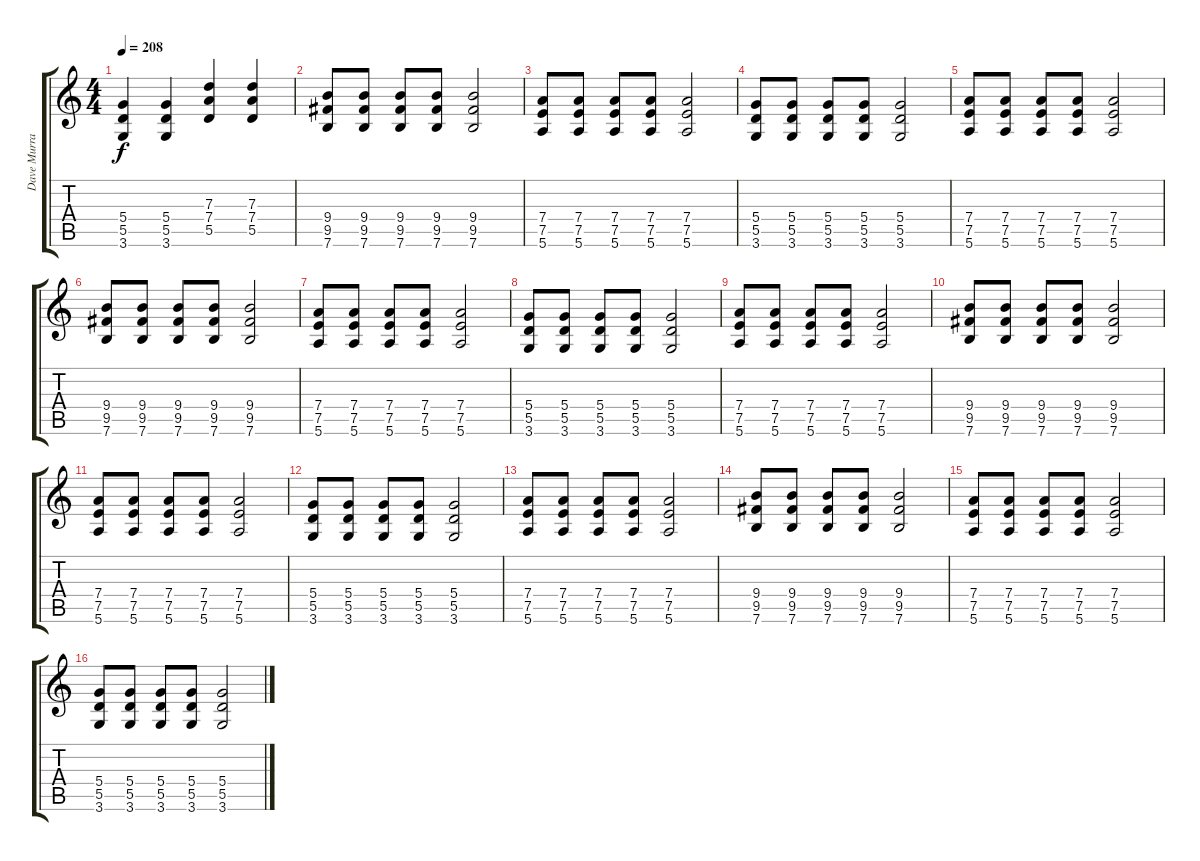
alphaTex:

\track ("Dave Murray" "Dave Murra") {instrument overdrivenguitar}
\staff {score tabs}
\tuning (E4 B3 G3 D3 A2 E2) {hide}
\ts (4 4)
\tempo 208
\clef g2
\ks c
(5.4 5.5 3.6).4{dy f} (5.4 5.5 3.6).4 (7.3 7.4 5.5).4 (7.3 7.4 5.5).4 |
(9.4 9.5 7.6).8 (9.4 9.5 7.6).8 (9.4 9.5 7.6).8 (9.4 9.5 7.6).8 (9.4 9.5 7.6).2 |
(7.4 7.5 5.6).8 (7.4 7.5 5.6).8 (7.4 7.5 5.6).8 (7.4 7.5 5.6).8 (7.4 7.5 5.6).2 |
(5.4 5.5 3.6).8 (5.4 5.5 3.6).8 (5.4 5.5 3.6).8 (5.4 5.5 3.6).8 (5.4 5.5 3.6).2 |
(7.4 7.5 5.6).8 (7.4 7.5 5.6).8 (7.4 7.5 5.6).8 (7.4 7.5 5.6).8 (7.4 7.5 5.6).2 |
(9.4 9.5 7.6).8 (9.4 9.5 7.6).8 (9.4 9.5 7.6).8 (9.4 9.5 7.6).8 (9.4 9.5 7.6).2 |
(7.4 7.5 5.6).8 (7.4 7.5 5.6).8 (7.4 7.5 5.6).8 (7.4 7.5 5.6).8 (7.4 7.5 5.6).2 |
(5.4 5.5 3.6).8 (5.4 5.5 3.6).8 (5.4 5.5 3.6).8 (5.4 5.5 3.6).8 (5.4 5.5 3.6).2 |
(7.4 7.5 5.6).8 (7.4 7.5 5.6).8 (7.4 7.5 5.6).8 (7.4 7.5 5.6).8 (7.4 7.5 5.6).2 |
(9.4 9.5 7.6).8 (9.4 9.5 7.6).8 (9.4 9.5 7.6).8 (9.4 9.5 7.6).8 (9.4 9.5 7.6).2 |
(7.4 7.5 5.6).8 (7.4 7.5 5.6).8 (7.4 7.5 5.6).8 (7.4 7.5 5.6).8 (7.4 7.5 5.6).2 |
(5.4 5.5 3.6).8 (5.4 5.5 3.6).8 (5.4 5.5 3.6).8 (5.4 5.5 3.6).8 (5.4 5.5 3.6).2 |
(7.4 7.5 5.6).8 (7.4 7.5 5.6).8 (7.4 7.5 5.6).8 (7.4 7.5 5.6).8 (7.4 7.5 5.6).2 |
(9.4 9.5 7.6).8 (9.4 9.5 7.6).8 (9.4 9.5 7.6).8 (9.4 9.5 7.6).8 (9.4 9.5 7.6).2 |
(7.4 7.5 5.6).8 (7.4 7.5 5.6).8 (7.4 7.5 5.6).8 (7.4 7.5 5.6).8 (7.4 7.5 5.6).2 |
(5.4 5.5 3.6).8 (5.4 5.5 3.6).8 (5.4 5.5 3.6).8 (5.4 5.5 3.6).8 (5.4 5.5 3.6).2
